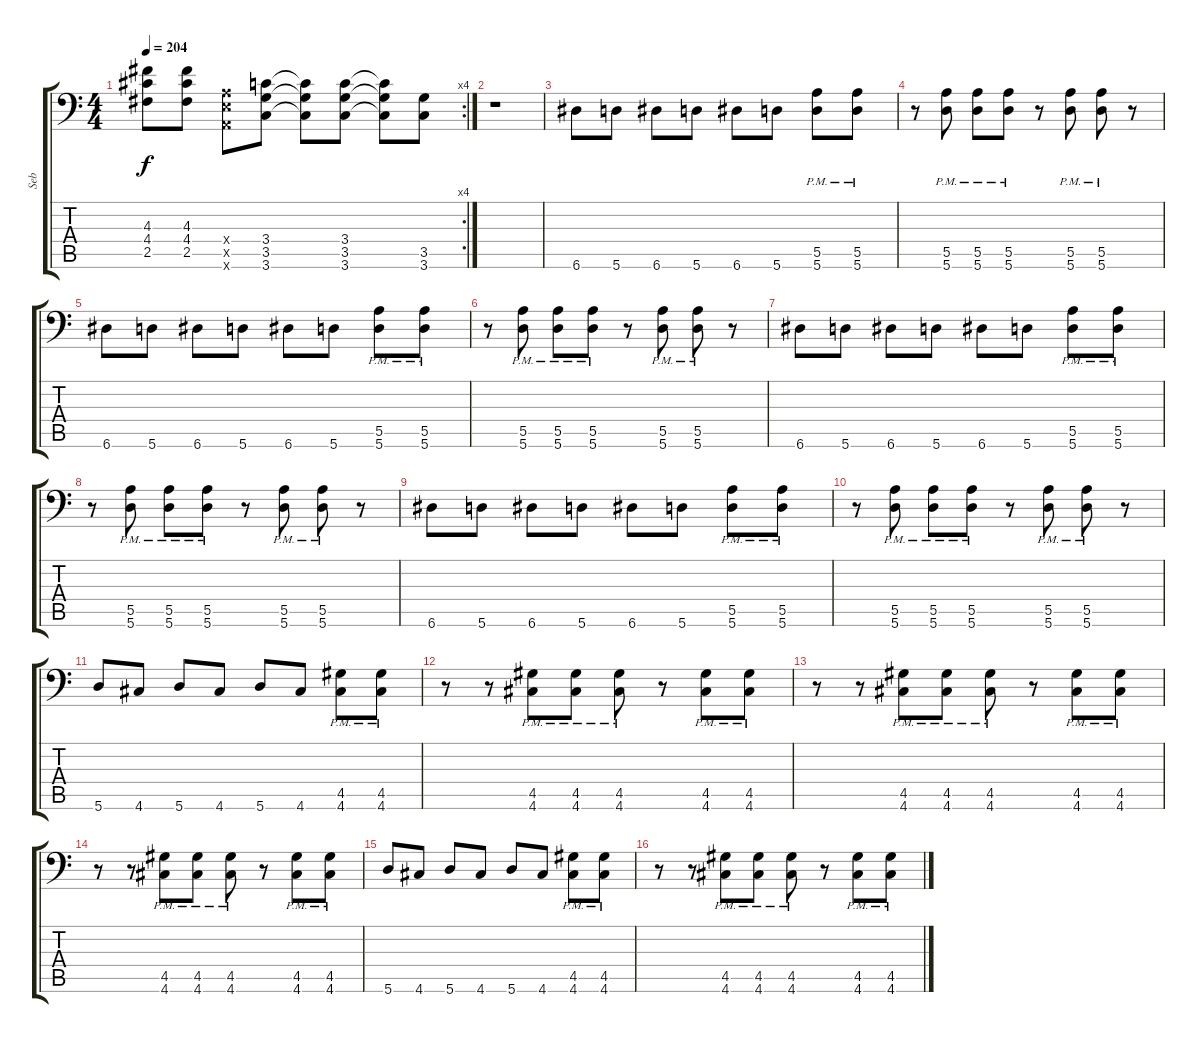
\track ("Seb" "Seb") {instrument distortionguitar}
\staff {score tabs}
\tuning (B3 Gb3 D3 A2 E2 A1) {hide}
\rc 4
\ts (4 4)
\tempo 204
\clef f4
\ks c
(4.3{t} 4.4{t} 2.5{t}).8{dy f} (4.3 4.4 2.5).8 (0.4{x} 0.5{x} 0.6{x}).8 (3.4 3.5 3.6).8 (3.4{t} 3.5{t} 3.6{t}).8 (3.4 3.5 3.6).8 (3.4{t} 3.5{t} 3.6{t}).8 (3.5 3.6).8 |
r.1 |
6.6.8 5.6.8 6.6.8 5.6.8 6.6.8 5.6.8 (5.5{pm} 5.6{pm}).8 (5.5{pm} 5.6{pm}).8 |
r.8 (5.5{pm} 5.6{pm}).8 (5.5{pm} 5.6{pm}).8 (5.5{pm} 5.6{pm}).8 r.8 (5.5{pm} 5.6{pm}).8 (5.5{pm} 5.6{pm}).8 r.8 |
6.6.8 5.6.8 6.6.8 5.6.8 6.6.8 5.6.8 (5.5{pm} 5.6{pm}).8 (5.5{pm} 5.6{pm}).8 |
r.8 (5.5{pm} 5.6{pm}).8 (5.5{pm} 5.6{pm}).8 (5.5{pm} 5.6{pm}).8 r.8 (5.5{pm} 5.6{pm}).8 (5.5{pm} 5.6{pm}).8 r.8 |
6.6.8 5.6.8 6.6.8 5.6.8 6.6.8 5.6.8 (5.5{pm} 5.6{pm}).8 (5.5{pm} 5.6{pm}).8 |
r.8 (5.5{pm} 5.6{pm}).8 (5.5{pm} 5.6{pm}).8 (5.5{pm} 5.6{pm}).8 r.8 (5.5{pm} 5.6{pm}).8 (5.5{pm} 5.6{pm}).8 r.8 |
6.6.8 5.6.8 6.6.8 5.6.8 6.6.8 5.6.8 (5.5{pm} 5.6{pm}).8 (5.5{pm} 5.6{pm}).8 |
r.8 (5.5{pm} 5.6{pm}).8 (5.5{pm} 5.6{pm}).8 (5.5{pm} 5.6{pm}).8 r.8 (5.5{pm} 5.6{pm}).8 (5.5{pm} 5.6{pm}).8 r.8 |
5.6.8 4.6.8 5.6.8 4.6.8 5.6.8 4.6.8 (4.5{pm} 4.6{pm}).8 (4.5{pm} 4.6{pm}).8 |
r.8 r.8 (4.5{pm} 4.6{pm}).8 (4.5{pm} 4.6{pm}).8 (4.5{pm} 4.6{pm}).8 r.8 (4.5{pm} 4.6{pm}).8 (4.5{pm} 4.6{pm}).8 |
r.8 r.8 (4.5{pm} 4.6{pm}).8 (4.5{pm} 4.6{pm}).8 (4.5{pm} 4.6{pm}).8 r.8 (4.5{pm} 4.6{pm}).8 (4.5{pm} 4.6{pm}).8 |
r.8 r.8 (4.5{pm} 4.6{pm}).8 (4.5{pm} 4.6{pm}).8 (4.5{pm} 4.6{pm}).8 r.8 (4.5{pm} 4.6{pm}).8 (4.5{pm} 4.6{pm}).8 |
5.6.8 4.6.8 5.6.8 4.6.8 5.6.8 4.6.8 (4.5{pm} 4.6{pm}).8 (4.5{pm} 4.6{pm}).8 |
r.8 r.8 (4.5{pm} 4.6{pm}).8 (4.5{pm} 4.6{pm}).8 (4.5{pm} 4.6{pm}).8 r.8 (4.5{pm} 4.6{pm}).8 (4.5{pm} 4.6{pm}).8
